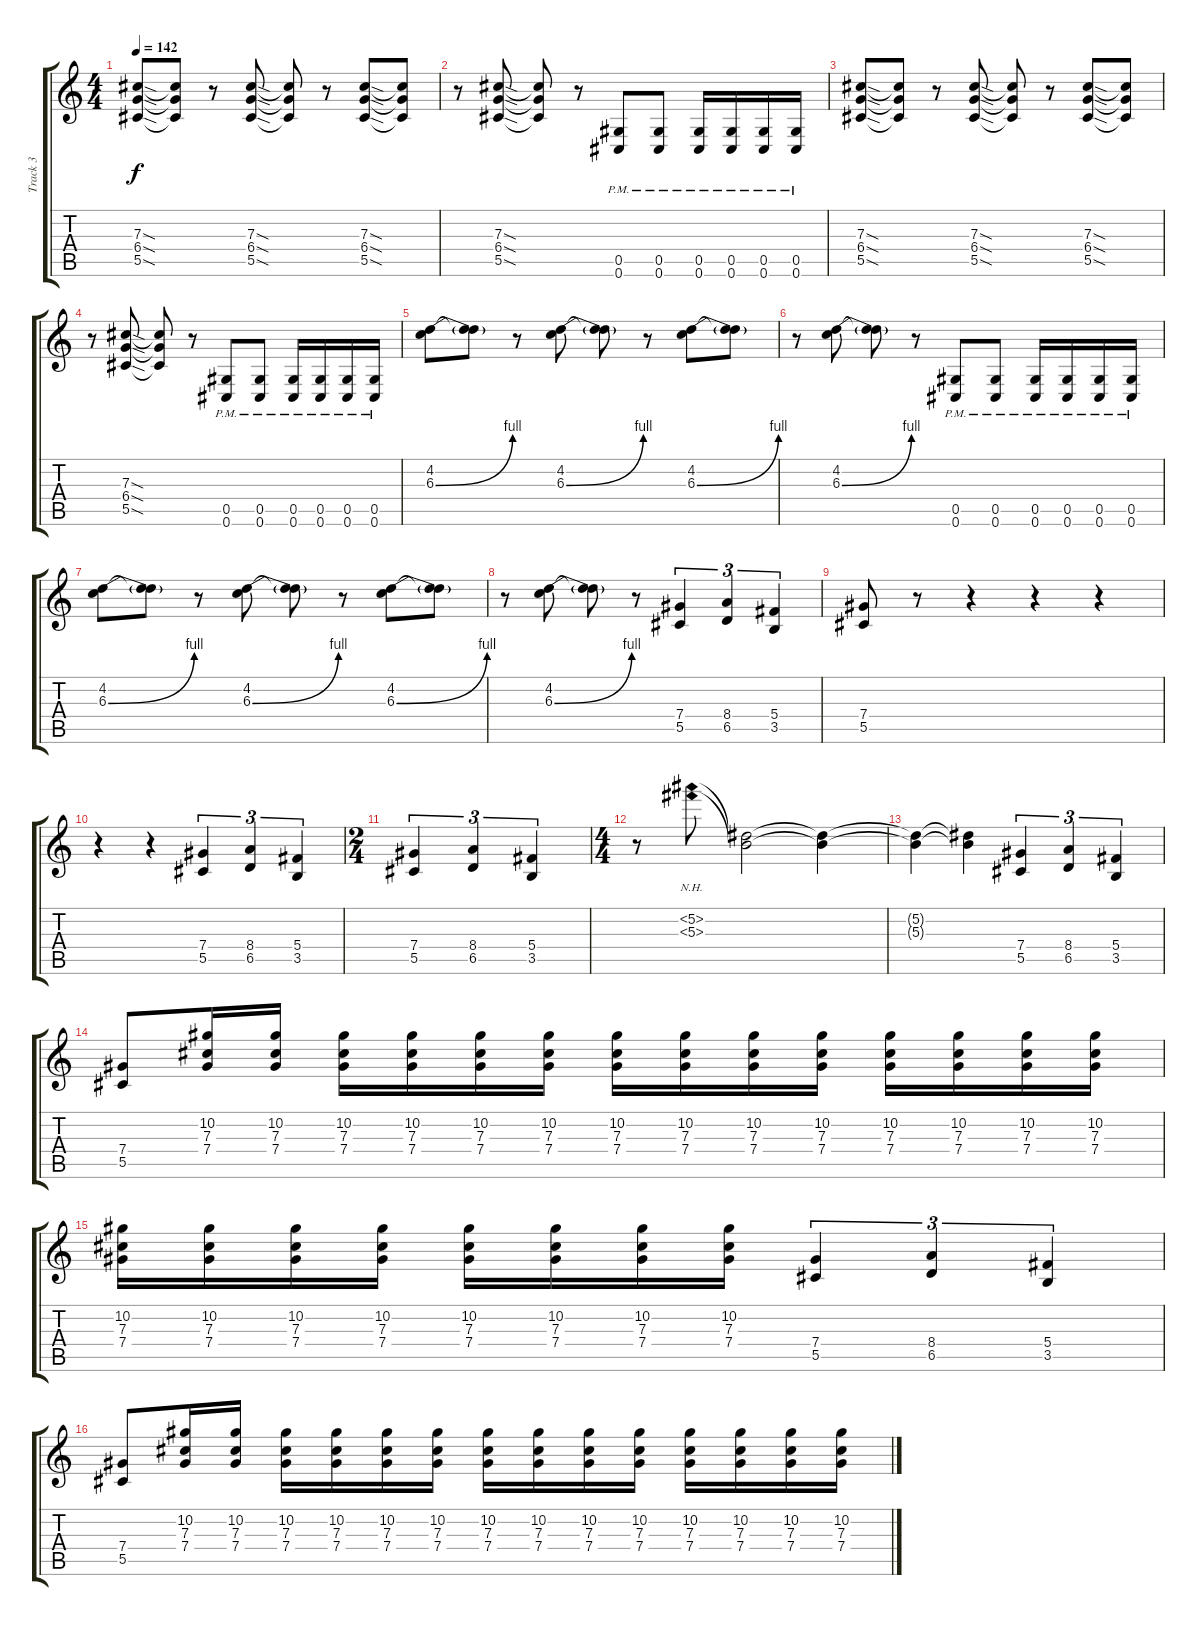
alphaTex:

\track ("Track 3" "Track 3") {instrument distortionguitar}
\staff {score tabs}
\tuning (Eb4 Bb3 Gb3 Db3 Ab2 Db2) {hide}
\ts (4 4)
\tempo 142
\clef g2
\ks c
(7.3{sod} 6.4{sod} 5.5{sod}).8{dy f} (7.3{t} 6.4{t} 5.5{t}).8 r.8 (7.3{sod} 6.4{sod} 5.5{sod}).8 (7.3{t} 6.4{t} 5.5{t}).8 r.8 (7.3{sod} 6.4{sod} 5.5{sod}).8 (7.3{t} 6.4{t} 5.5{t}).8 |
r.8 (7.3{sod} 6.4{sod} 5.5{sod}).8 (7.3{t} 6.4{t} 5.5{t}).8 r.8 (0.5{pm} 0.6{pm}).8 (0.5{pm} 0.6{pm}).8 (0.5{pm} 0.6{pm}).16 (0.5{pm} 0.6{pm}).16 (0.5{pm} 0.6{pm}).16 (0.5{pm} 0.6{pm}).16 |
(7.3{sod} 6.4{sod} 5.5{sod}).8 (7.3{t} 6.4{t} 5.5{t}).8 r.8 (7.3{sod} 6.4{sod} 5.5{sod}).8 (7.3{t} 6.4{t} 5.5{t}).8 r.8 (7.3{sod} 6.4{sod} 5.5{sod}).8 (7.3{t} 6.4{t} 5.5{t}).8 |
r.8 (7.3{sod} 6.4{sod} 5.5{sod}).8 (7.3{t} 6.4{t} 5.5{t}).8 r.8 (0.5{pm} 0.6{pm}).8 (0.5{pm} 0.6{pm}).8 (0.5{pm} 0.6{pm}).16 (0.5{pm} 0.6{pm}).16 (0.5{pm} 0.6{pm}).16 (0.5{pm} 0.6{pm}).16 |
(4.2 6.3{be (bend 0 0 60 4)}).8 (4.2{t} 6.3{t}).8 r.8 (4.2 6.3{be (bend 0 0 60 4)}).8 (4.2{t} 6.3{t}).8 r.8 (4.2 6.3{be (bend 0 0 60 4)}).8 (4.2{t} 6.3{t}).8 |
r.8 (4.2 6.3{be (bend 0 0 60 4)}).8 (4.2{t} 6.3{t}).8 r.8 (0.5{pm} 0.6{pm}).8 (0.5{pm} 0.6{pm}).8 (0.5{pm} 0.6{pm}).16 (0.5{pm} 0.6{pm}).16 (0.5{pm} 0.6{pm}).16 (0.5{pm} 0.6{pm}).16 |
(4.2 6.3{be (bend 0 0 60 4)}).8 (4.2{t} 6.3{t}).8 r.8 (4.2 6.3{be (bend 0 0 60 4)}).8 (4.2{t} 6.3{t}).8 r.8 (4.2 6.3{be (bend 0 0 60 4)}).8 (4.2{t} 6.3{t}).8 |
r.8 (4.2 6.3{be (bend 0 0 60 4)}).8 (4.2{t} 6.3{t}).8 r.8 (7.4 5.5).4{tu (3 2)} (8.4 6.5).4{tu (3 2)} (5.4 3.5).4{tu (3 2)} |
(7.4 5.5).8 r.8 r.4 r.4 r.4 |
r.4 r.4 (7.4 5.5).4{tu (3 2)} (8.4 6.5).4{tu (3 2)} (5.4 3.5).4{tu (3 2)} |
\ts (2 4)
(7.4 5.5).4{tu (3 2)} (8.4 6.5).4{tu (3 2)} (5.4 3.5).4{tu (3 2)} |
\ts (4 4)
r.8 (5.2{nh} 5.3{nh}).8 (5.2{t} 5.3{t}).2 (5.2{t} 5.3{t}).4 |
(5.2{t} 5.3{t}).4 (5.2{t} 5.3{t}).4 (7.4 5.5).4{tu (3 2)} (8.4 6.5).4{tu (3 2)} (5.4 3.5).4{tu (3 2)} |
(7.4 5.5).8 (10.2 7.3 7.4).16 (10.2 7.3 7.4).16 (10.2 7.3 7.4).16 (10.2 7.3 7.4).16 (10.2 7.3 7.4).16 (10.2 7.3 7.4).16 (10.2 7.3 7.4).16 (10.2 7.3 7.4).16 (10.2 7.3 7.4).16 (10.2 7.3 7.4).16 (10.2 7.3 7.4).16 (10.2 7.3 7.4).16 (10.2 7.3 7.4).16 (10.2 7.3 7.4).16 |
(10.2 7.3 7.4).16 (10.2 7.3 7.4).16 (10.2 7.3 7.4).16 (10.2 7.3 7.4).16 (10.2 7.3 7.4).16 (10.2 7.3 7.4).16 (10.2 7.3 7.4).16 (10.2 7.3 7.4).16 (7.4 5.5).4{tu (3 2)} (8.4 6.5).4{tu (3 2)} (5.4 3.5).4{tu (3 2)} |
(7.4 5.5).8 (10.2 7.3 7.4).16 (10.2 7.3 7.4).16 (10.2 7.3 7.4).16 (10.2 7.3 7.4).16 (10.2 7.3 7.4).16 (10.2 7.3 7.4).16 (10.2 7.3 7.4).16 (10.2 7.3 7.4).16 (10.2 7.3 7.4).16 (10.2 7.3 7.4).16 (10.2 7.3 7.4).16 (10.2 7.3 7.4).16 (10.2 7.3 7.4).16 (10.2 7.3 7.4).16
